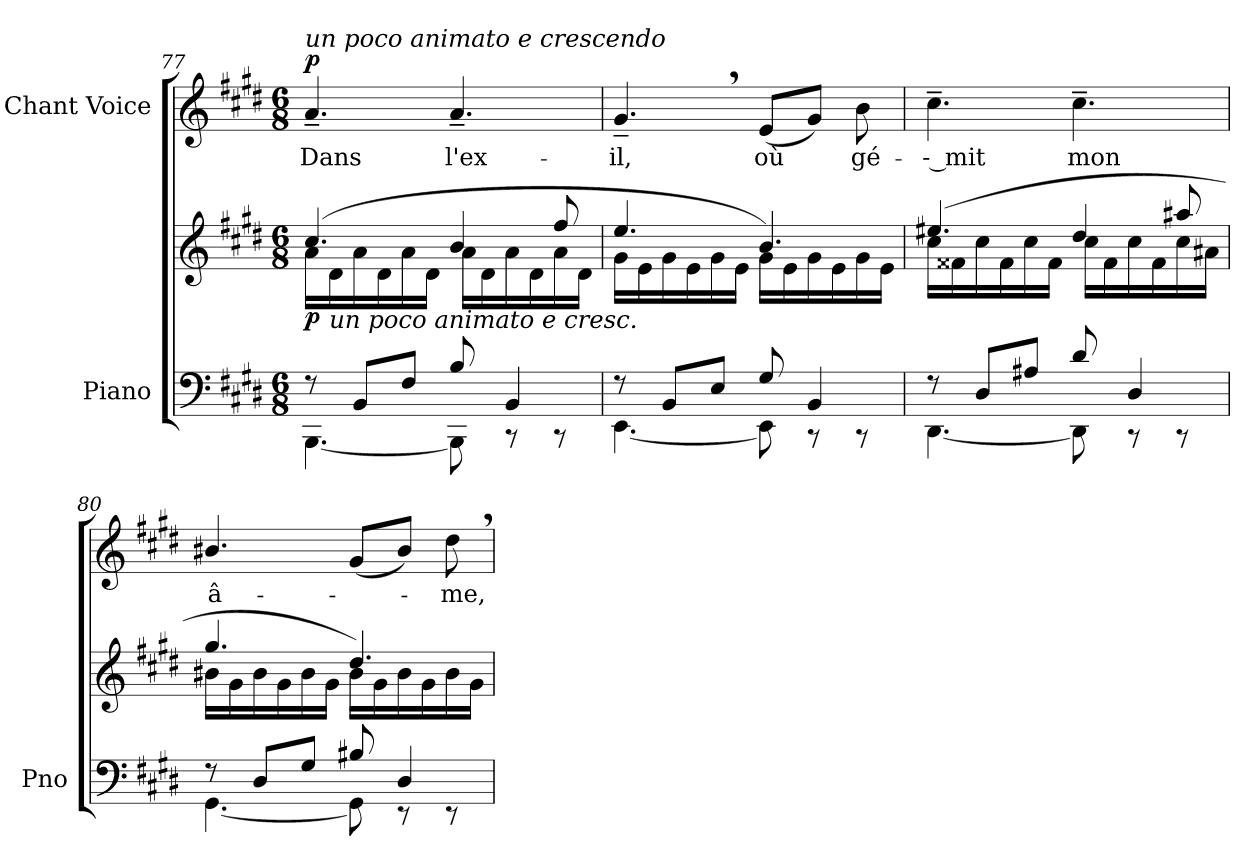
**kern	**kern	**dynam	**kern	**text	**dynam
*part2	*part2	*part2	*part1	*part1	*part1
*staff3	*staff2	*staff2/3	*staff1	*staff1	*staff1
*I"Piano	*	*	*I"Chant Voice	*	*
*I'Pno	*	*	*	*	*
*clefF4	*clefG2	*	*clefG2	*	*
*k[f#c#g#d#]	*k[f#c#g#d#]	*	*k[f#c#g#d#]	*	*
*M6/8	*M6/8	*	*M6/8	*	*
=77	=77	=77	=77	=77	=77
*^	*^	*	*	*	*
!	!	!	!	!	!LO:TX:a:i:t=un  poco  animato  e  crescendo	!	!
!	!	!	!	!LO:DY:b	!	!	!LO:DY:a
8r	[4.BBB\	(4.cc#/	16a\LL	p	4.a~>/	Dans	p
!	!	!	!LO:TX:b:i:t=un  poco  animato  e  cresc.	!	!	!	!
.	.	.	16d#\	.	.	.	.
8BB/L	.	.	16a\	.	.	.	.
.	.	.	16d#\	.	.	.	.
8F#/J	.	.	16a\	.	.	.	.
.	.	.	16d#\JJ	.	.	.	.
8B/	8BBB\]	4b/	16a\LL	.	4.a~>/	l'ex-	.
.	.	.	16d#\	.	.	.	.
4BB/	8r	.	16a\	.	.	.	.
.	.	.	16d#\	.	.	.	.
.	8r	8ff#/	16a\	.	.	.	.
.	.	.	16d#\JJ	.	.	.	.
=78	=78	=78	=78	=78	=78	=78	=78
8r	[4.EE\	4.ee/	16g#\LL	.	4.g#~>,/	-il,	.
.	.	.	16e\	.	.	.	.
8BB/L	.	.	16g#\	.	.	.	.
.	.	.	16e\	.	.	.	.
8E/J	.	.	16g#\	.	.	.	.
.	.	.	16e\JJ	.	.	.	.
8G#/	8EE\]	4.b/)	16g#\LL	.	(8e/L	où	.
.	.	.	16e\	.	.	.	.
4BB/	8r	.	16g#\	.	8g#/J)	.	.
.	.	.	16e\	.	.	.	.
.	8r	.	16g#\	.	8b\	gé-	.
.	.	.	16e\JJ	.	.	.	.
=79	=79	=79	=79	=79	=79	=79	=79
8r	[4.DD#\	(4.ee#X/	16cc#\LL	.	4.cc#~\	-- mit	.
.	.	.	16f##X\	.	.	.	.
8D#/L	.	.	16cc#\	.	.	.	.
.	.	.	16f##\	.	.	.	.
8A#X/J	.	.	16cc#\	.	.	.	.
.	.	.	16f##\JJ	.	.	.	.
8d#/	8DD#\]	4dd#/	16cc#\LL	.	4.cc#~\	mon	.
.	.	.	16f##\	.	.	.	.
4D#/	8r	.	16cc#\	.	.	.	.
.	.	.	16f##\	.	.	.	.
.	8r	8aa#X/	16cc#\	.	.	.	.
.	.	.	16a#X\JJ	.	.	.	.
=80	=80	=80	=80	=80	=80	=80	=80
8r	[4.GG#\	4.gg#/	16b#X\LL	.	4.b#X/	â-	.
.	.	.	16g#\	.	.	.	.
8D#/L	.	.	16b#\	.	.	.	.
.	.	.	16g#\	.	.	.	.
8G#/J	.	.	16b#\	.	.	.	.
.	.	.	16g#\JJ	.	.	.	.
8B#X/	8GG#\]	4.dd#/)	16b#\LL	.	(8g#/L	.	.
.	.	.	16g#\	.	.	.	.
4D#/	8r	.	16b#\	.	8b#/J)	.	.
.	.	.	16g#\	.	.	.	.
.	8r	.	16b#\	.	8dd#,\	-me,	.
.	.	.	16g#\JJ	.	.	.	.
*v	*v	*	*	*	*	*	*
*	*v	*v	*	*	*	*
=	=	=	=	=	=
*-	*-	*-	*-	*-	*-
